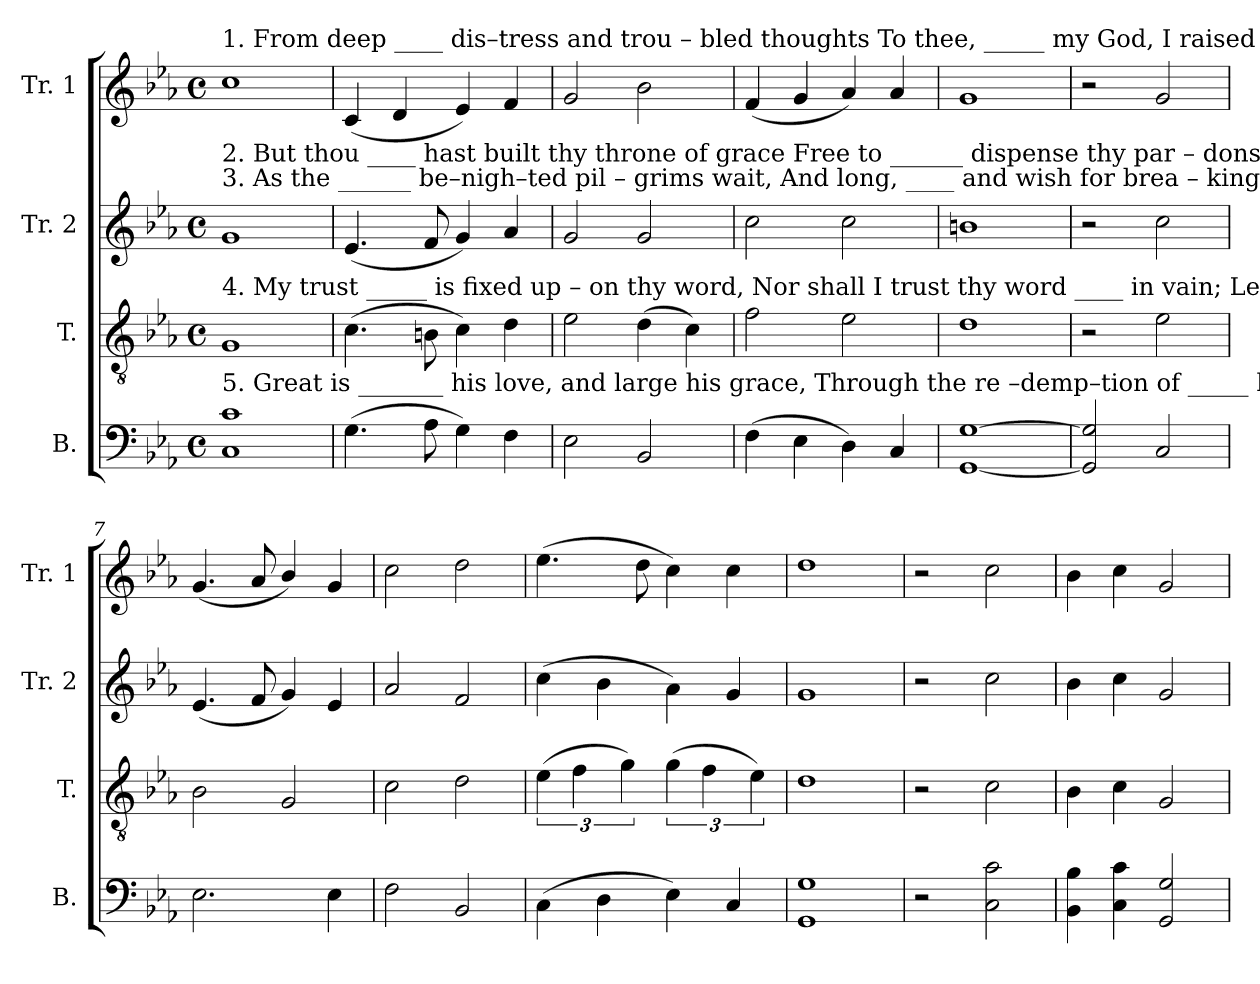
**kern	**kern	**kern	**kern
*part4	*part3	*part2	*part1
*staff4	*staff3	*staff2	*staff1
*I"B.	*I"T.	*I"Tr. 2	*I"Tr. 1
*I'B.	*I'T.	*I'Tr. 2	*I'Tr. 1
*clefF4	*clefGv2	*clefG2	*clefG2
*k[b-e-a-]	*k[b-e-a-]	*k[b-e-a-]	*k[b-e-a-]
*M4/4	*M4/4	*M4/4	*M4/4
*met(c)	*met(c)	*met(c)	*met(c)
*MM100	*MM100	*MM100	*MM100
=1	=1	=1	=1
!	!	!	!LO:TX:a:t=1. From deep ____  dis–tress  and    trou – bled  thoughts   To    thee, _____ my God,  I  raised ______  my   cries;       If  thou se–vere–
!	!	!	!LO:TX:b:t=2.  But    thou ____ hast  built thy    throne   of    grace        Free  to ______ dispense thy par        –       dons  there,     That sinners may
!	!	!LO:TX:a:t=3. As     the ______  be–nigh–ted     pil –  grims    wait,      And   long, ____ and wish for brea     –       king    day,       So waits my soul	!
!	!LO:TX:a:t=4.  My   trust _____  is   fixed  up –  on     thy       word,      Nor   shall       I        trust thy word ____ in           vain;   Let mourning souls	!	!
!	!LO:TX:b:t=5. Great  is _______  his love,  and  large   his       grace,   Through the      re –demp–tion  of _____  his          Son;    He  turns  our feet	!	!
1C 1c	1G	1g	1cc
=2	=2	=2	=2
(4.G\	(4.c\	(4.e-/	(4c/
.	.	.	4d/
8A-\	8Bn\	8f/	.
4G\)	4c\)	4g/)	4e-/)
4F\	4d\	4a-/	4f/
=3	=3	=3	=3
2E-\	2e-\	2g/	2g/
2BB-/	(4d\	2g/	2b-\
.	4c\)	.	.
=4	=4	=4	=4
(4F\	2f\	2cc\	(4f/
4E-\	.	.	4g/
4D\)	2e-\	2cc\	4a-/)
4C/	.	.	4a-/
=5	=5	=5	=5
[1GG [1G	1d	1bn	1g
=6	=6	=6	=6
2GG/] 2G/]	2r	2r	2r
2C/	2e-\	2cc\	2g/
=7	=7	=7	=7
2.E-\	2B-\	(4.e-/	(4.g/
.	.	8f/	8a-/
.	2G/	4g/)	4b-/)
4E-\	.	4e-/	4g/
=8	=8	=8	=8
2F\	2c\	2a-/	2cc\
2BB-/	2d\	2f/	2dd\
=9	=9	=9	=9
(4C\	(6e-\	(4cc\	(4.ee-\
.	6f\	.	.
4D\	.	4b-\	.
.	6g\)	.	.
.	.	.	8dd\
4E-\)	(6g\	4a-\)	4cc\)
.	6f\	.	.
4C/	.	4g/	4cc\
.	6e-\)	.	.
=10	=10	=10	=10
1GG 1G	1d	1g	1dd
=11	=11	=11	=11
2r	2r	2r	2r
2C\ 2c\	2c\	2cc\	2cc\
=12	=12	=12	=12
4BB-\ 4B-\	4B-\	4b-\	4b-\
4C\ 4c\	4c\	4cc\	4cc\
2GG/ 2G/	2G/	2g/	2g/
=	=	=	=
*-	*-	*-	*-
